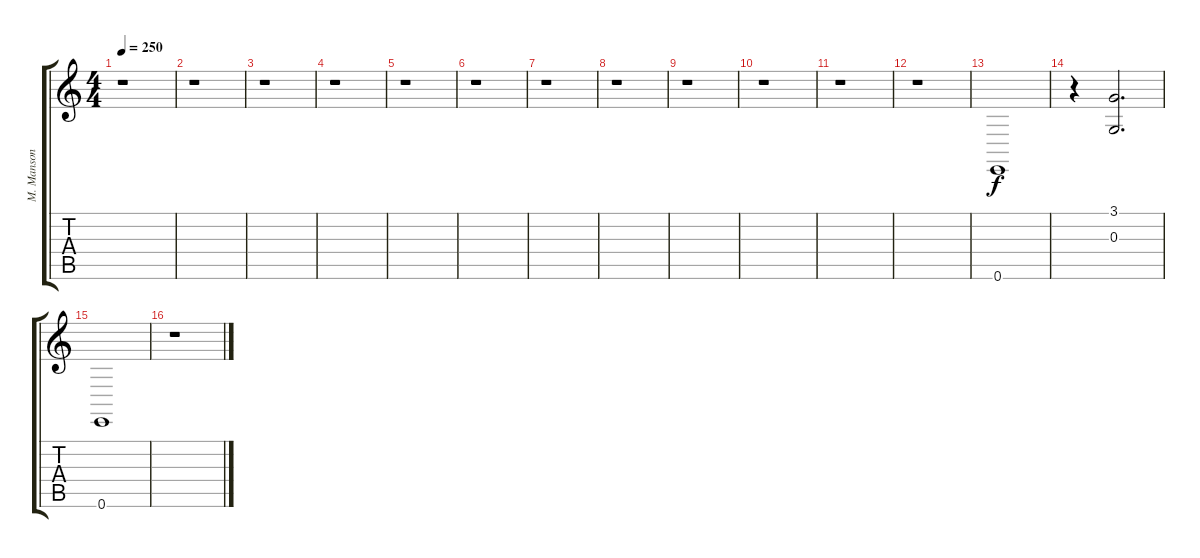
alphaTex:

\track ("M. Manson" "M. Manson") {instrument brasssection}
\staff {score tabs}
\tuning (E4 B3 G3 D3 A2 E2) {hide}
\ts (4 4)
\tempo 250
\clef g2
\ks c
r.1{dy f} |
r.1 |
r.1 |
r.1 |
r.1 |
r.1 |
r.1 |
r.1 |
r.1 |
r.1 |
r.1 |
r.1 |
0.6.1 |
r.4 (3.1 0.3).2{d} |
0.6.1 |
r.1
